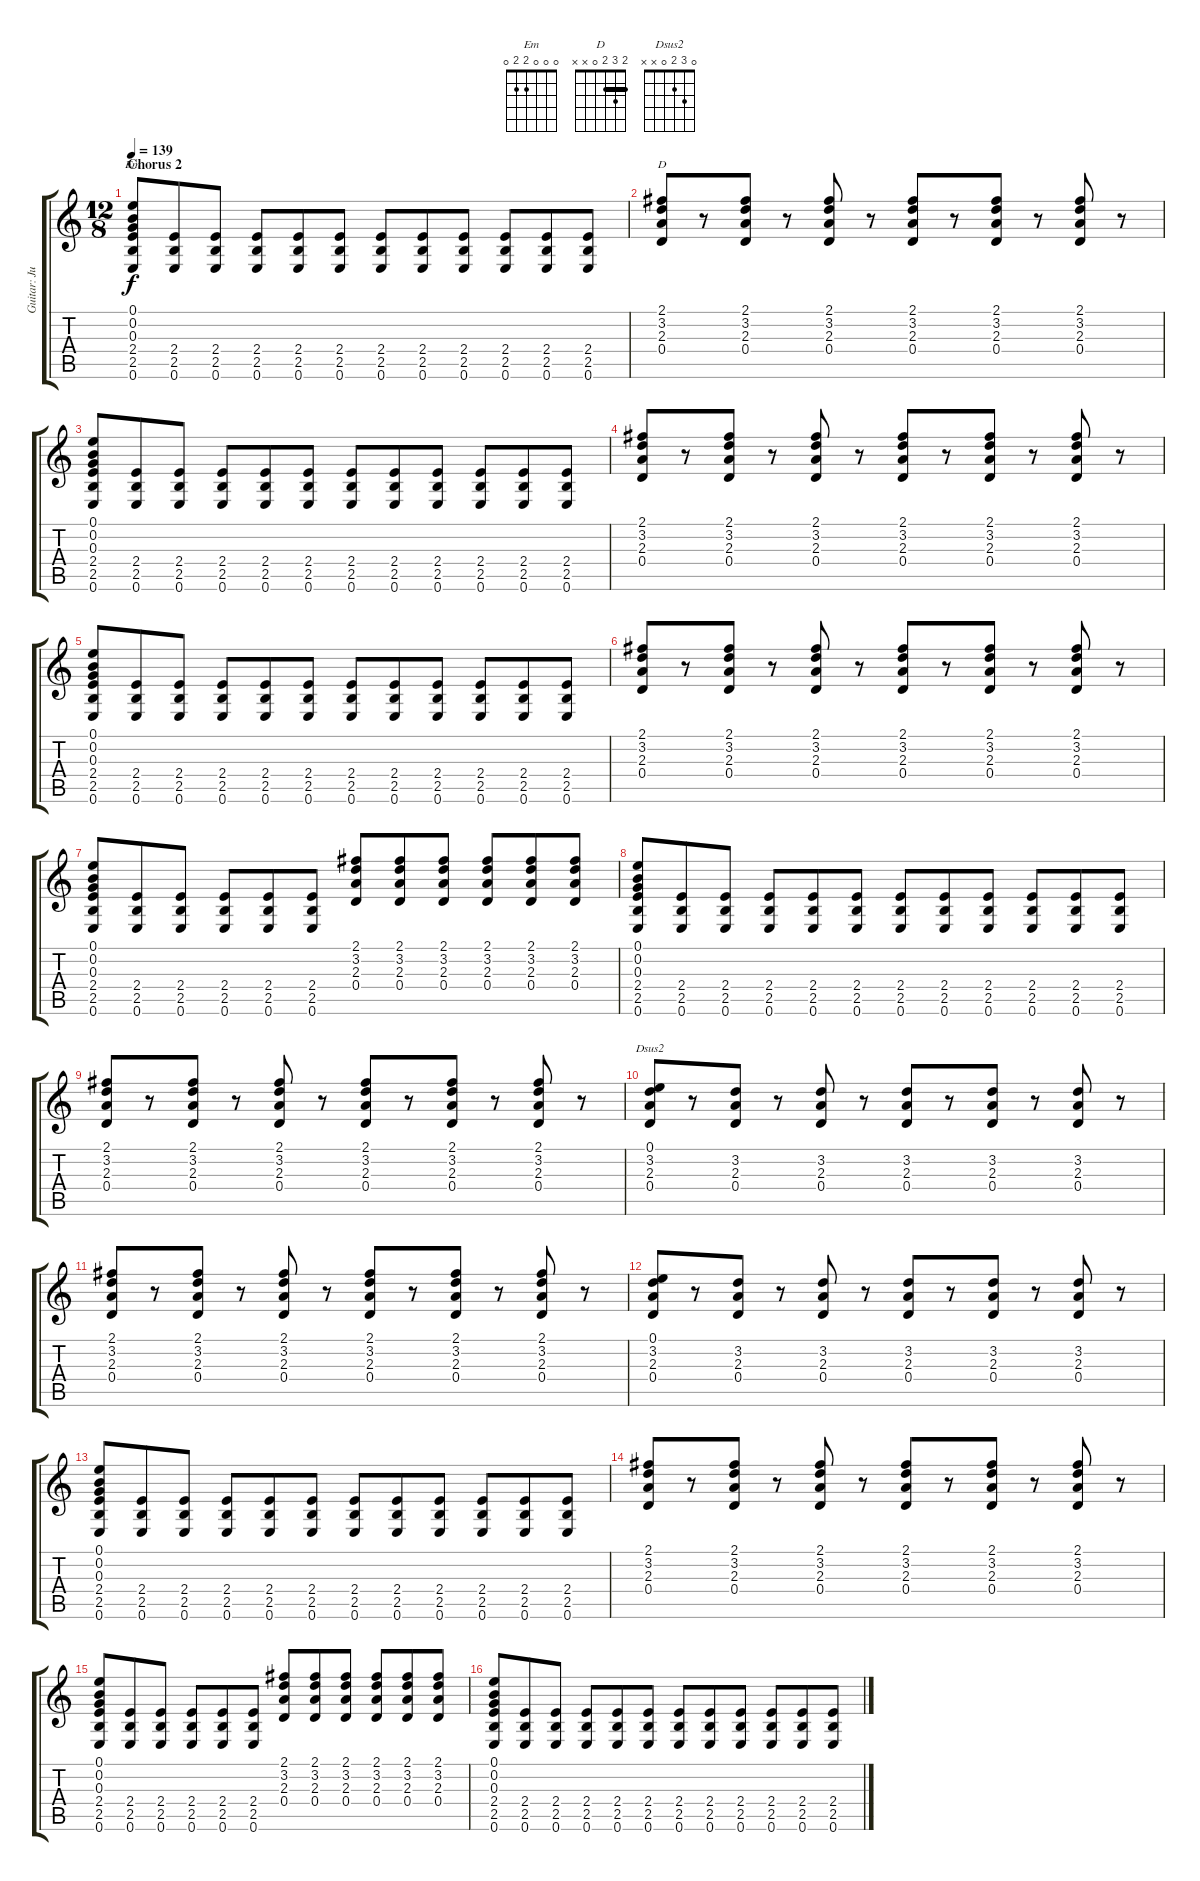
\track ("Guitar: Justin Hayward" "Guitar: Ju") {instrument acousticguitarsteel}
\staff {score tabs}
\tuning (E4 B3 G3 D3 A2 E2) {hide}
\chord ("Em" 0 0 0 2 2 0)
\chord ("D" 2 3 2 0 x x) {barre 2}
\chord ("Dsus2" 0 3 2 0 x x)
\ts (12 8)
\section ("" "Chorus 2")
\tempo 139
\clef g2
\ks c
(0.1 0.2 0.3 2.4 2.5 0.6).8{ch "Em" dy f} (2.4 2.5 0.6).8 (2.4 2.5 0.6).8 (2.4 2.5 0.6).8 (2.4 2.5 0.6).8 (2.4 2.5 0.6).8 (2.4 2.5 0.6).8 (2.4 2.5 0.6).8 (2.4 2.5 0.6).8 (2.4 2.5 0.6).8 (2.4 2.5 0.6).8 (2.4 2.5 0.6).8 |
(2.1 3.2 2.3 0.4).8{ch "D"} r.8 (2.1 3.2 2.3 0.4).8 r.8 (2.1 3.2 2.3 0.4).8 r.8 (2.1 3.2 2.3 0.4).8 r.8 (2.1 3.2 2.3 0.4).8 r.8 (2.1 3.2 2.3 0.4).8 r.8 |
(0.1 0.2 0.3 2.4 2.5 0.6).8 (2.4 2.5 0.6).8 (2.4 2.5 0.6).8 (2.4 2.5 0.6).8 (2.4 2.5 0.6).8 (2.4 2.5 0.6).8 (2.4 2.5 0.6).8 (2.4 2.5 0.6).8 (2.4 2.5 0.6).8 (2.4 2.5 0.6).8 (2.4 2.5 0.6).8 (2.4 2.5 0.6).8 |
(2.1 3.2 2.3 0.4).8 r.8 (2.1 3.2 2.3 0.4).8 r.8 (2.1 3.2 2.3 0.4).8 r.8 (2.1 3.2 2.3 0.4).8 r.8 (2.1 3.2 2.3 0.4).8 r.8 (2.1 3.2 2.3 0.4).8 r.8 |
(0.1 0.2 0.3 2.4 2.5 0.6).8 (2.4 2.5 0.6).8 (2.4 2.5 0.6).8 (2.4 2.5 0.6).8 (2.4 2.5 0.6).8 (2.4 2.5 0.6).8 (2.4 2.5 0.6).8 (2.4 2.5 0.6).8 (2.4 2.5 0.6).8 (2.4 2.5 0.6).8 (2.4 2.5 0.6).8 (2.4 2.5 0.6).8 |
(2.1 3.2 2.3 0.4).8 r.8 (2.1 3.2 2.3 0.4).8 r.8 (2.1 3.2 2.3 0.4).8 r.8 (2.1 3.2 2.3 0.4).8 r.8 (2.1 3.2 2.3 0.4).8 r.8 (2.1 3.2 2.3 0.4).8 r.8 |
(0.1 0.2 0.3 2.4 2.5 0.6).8 (2.4 2.5 0.6).8 (2.4 2.5 0.6).8 (2.4 2.5 0.6).8 (2.4 2.5 0.6).8 (2.4 2.5 0.6).8 (2.1 3.2 2.3 0.4).8 (2.1 3.2 2.3 0.4).8 (2.1 3.2 2.3 0.4).8 (2.1 3.2 2.3 0.4).8 (2.1 3.2 2.3 0.4).8 (2.1 3.2 2.3 0.4).8 |
(0.1 0.2 0.3 2.4 2.5 0.6).8 (2.4 2.5 0.6).8 (2.4 2.5 0.6).8 (2.4 2.5 0.6).8 (2.4 2.5 0.6).8 (2.4 2.5 0.6).8 (2.4 2.5 0.6).8 (2.4 2.5 0.6).8 (2.4 2.5 0.6).8 (2.4 2.5 0.6).8 (2.4 2.5 0.6).8 (2.4 2.5 0.6).8 |
(2.1 3.2 2.3 0.4).8 r.8 (2.1 3.2 2.3 0.4).8 r.8 (2.1 3.2 2.3 0.4).8 r.8 (2.1 3.2 2.3 0.4).8 r.8 (2.1 3.2 2.3 0.4).8 r.8 (2.1 3.2 2.3 0.4).8 r.8 |
(0.1 3.2 2.3 0.4).8{ch "Dsus2"} r.8 (3.2 2.3 0.4).8 r.8 (3.2 2.3 0.4).8 r.8 (3.2 2.3 0.4).8 r.8 (3.2 2.3 0.4).8 r.8 (3.2 2.3 0.4).8 r.8 |
(2.1 3.2 2.3 0.4).8 r.8 (2.1 3.2 2.3 0.4).8 r.8 (2.1 3.2 2.3 0.4).8 r.8 (2.1 3.2 2.3 0.4).8 r.8 (2.1 3.2 2.3 0.4).8 r.8 (2.1 3.2 2.3 0.4).8 r.8 |
(0.1 3.2 2.3 0.4).8 r.8 (3.2 2.3 0.4).8 r.8 (3.2 2.3 0.4).8 r.8 (3.2 2.3 0.4).8 r.8 (3.2 2.3 0.4).8 r.8 (3.2 2.3 0.4).8 r.8 |
(0.1 0.2 0.3 2.4 2.5 0.6).8 (2.4 2.5 0.6).8 (2.4 2.5 0.6).8 (2.4 2.5 0.6).8 (2.4 2.5 0.6).8 (2.4 2.5 0.6).8 (2.4 2.5 0.6).8 (2.4 2.5 0.6).8 (2.4 2.5 0.6).8 (2.4 2.5 0.6).8 (2.4 2.5 0.6).8 (2.4 2.5 0.6).8 |
(2.1 3.2 2.3 0.4).8 r.8 (2.1 3.2 2.3 0.4).8 r.8 (2.1 3.2 2.3 0.4).8 r.8 (2.1 3.2 2.3 0.4).8 r.8 (2.1 3.2 2.3 0.4).8 r.8 (2.1 3.2 2.3 0.4).8 r.8 |
(0.1 0.2 0.3 2.4 2.5 0.6).8 (2.4 2.5 0.6).8 (2.4 2.5 0.6).8 (2.4 2.5 0.6).8 (2.4 2.5 0.6).8 (2.4 2.5 0.6).8 (2.1 3.2 2.3 0.4).8 (2.1 3.2 2.3 0.4).8 (2.1 3.2 2.3 0.4).8 (2.1 3.2 2.3 0.4).8 (2.1 3.2 2.3 0.4).8 (2.1 3.2 2.3 0.4).8 |
(0.1 0.2 0.3 2.4 2.5 0.6).8 (2.4 2.5 0.6).8 (2.4 2.5 0.6).8 (2.4 2.5 0.6).8 (2.4 2.5 0.6).8 (2.4 2.5 0.6).8 (2.4 2.5 0.6).8 (2.4 2.5 0.6).8 (2.4 2.5 0.6).8 (2.4 2.5 0.6).8 (2.4 2.5 0.6).8 (2.4 2.5 0.6).8
